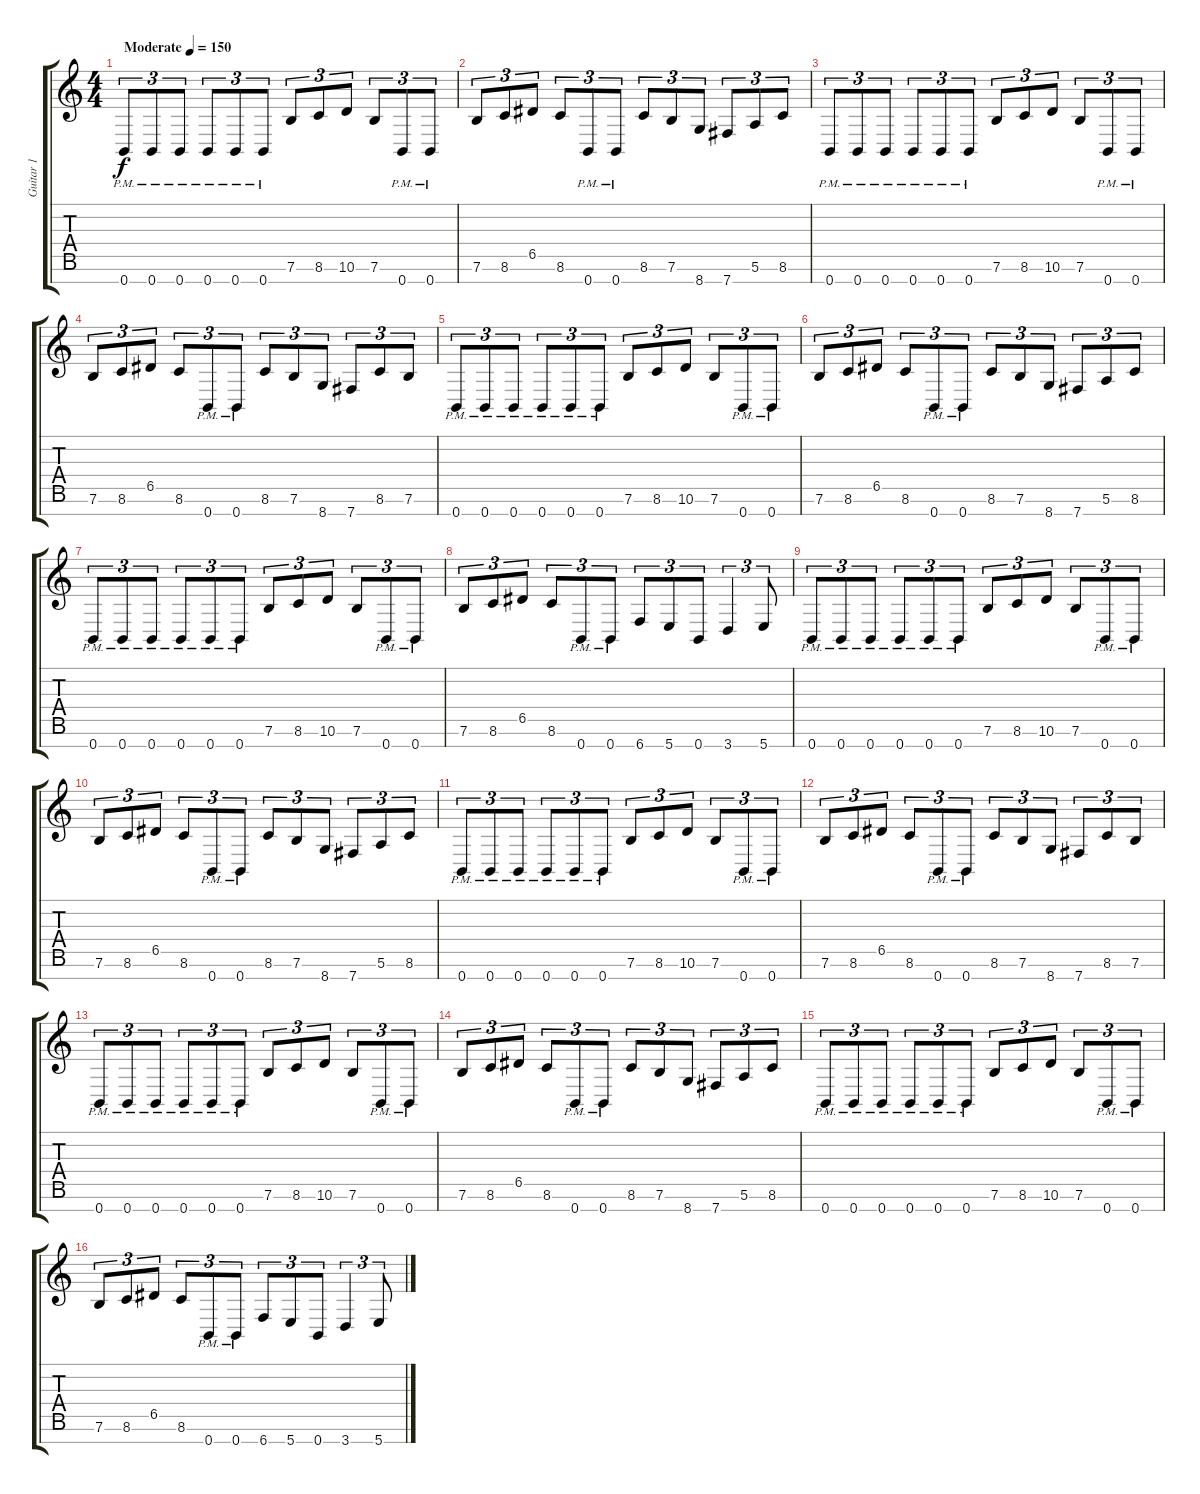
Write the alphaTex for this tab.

\track ("Guitar 1" "Guitar 1") {instrument distortionguitar}
\staff {score tabs}
\tuning (E4 B3 G3 D3 A2 E2 B1) {hide}
\ts (4 4)
\tempo (150 "Moderate")
\clef g2
\ks c
0.7{pm}.8{tu (3 2) dy f instrument distortionguitar} 0.7{pm}.8{tu (3 2)} 0.7{pm}.8{tu (3 2)} 0.7{pm}.8{tu (3 2)} 0.7{pm}.8{tu (3 2)} 0.7{pm}.8{tu (3 2)} 7.6.8{tu (3 2)} 8.6.8{tu (3 2)} 10.6.8{tu (3 2)} 7.6.8{tu (3 2)} 0.7{pm}.8{tu (3 2)} 0.7{pm}.8{tu (3 2)} |
7.6.8{tu (3 2)} 8.6.8{tu (3 2)} 6.5.8{tu (3 2)} 8.6.8{tu (3 2)} 0.7{pm}.8{tu (3 2)} 0.7{pm}.8{tu (3 2)} 8.6.8{tu (3 2)} 7.6.8{tu (3 2)} 8.7.8{tu (3 2)} 7.7.8{tu (3 2)} 5.6.8{tu (3 2)} 8.6.8{tu (3 2)} |
0.7{pm}.8{tu (3 2)} 0.7{pm}.8{tu (3 2)} 0.7{pm}.8{tu (3 2)} 0.7{pm}.8{tu (3 2)} 0.7{pm}.8{tu (3 2)} 0.7{pm}.8{tu (3 2)} 7.6.8{tu (3 2)} 8.6.8{tu (3 2)} 10.6.8{tu (3 2)} 7.6.8{tu (3 2)} 0.7{pm}.8{tu (3 2)} 0.7{pm}.8{tu (3 2)} |
7.6.8{tu (3 2)} 8.6.8{tu (3 2)} 6.5.8{tu (3 2)} 8.6.8{tu (3 2)} 0.7{pm}.8{tu (3 2)} 0.7{pm}.8{tu (3 2)} 8.6.8{tu (3 2)} 7.6.8{tu (3 2)} 8.7.8{tu (3 2)} 7.7.8{tu (3 2)} 8.6.8{tu (3 2)} 7.6.8{tu (3 2)} |
0.7{pm}.8{tu (3 2)} 0.7{pm}.8{tu (3 2)} 0.7{pm}.8{tu (3 2)} 0.7{pm}.8{tu (3 2)} 0.7{pm}.8{tu (3 2)} 0.7{pm}.8{tu (3 2)} 7.6.8{tu (3 2)} 8.6.8{tu (3 2)} 10.6.8{tu (3 2)} 7.6.8{tu (3 2)} 0.7{pm}.8{tu (3 2)} 0.7{pm}.8{tu (3 2)} |
7.6.8{tu (3 2)} 8.6.8{tu (3 2)} 6.5.8{tu (3 2)} 8.6.8{tu (3 2)} 0.7{pm}.8{tu (3 2)} 0.7{pm}.8{tu (3 2)} 8.6.8{tu (3 2)} 7.6.8{tu (3 2)} 8.7.8{tu (3 2)} 7.7.8{tu (3 2)} 5.6.8{tu (3 2)} 8.6.8{tu (3 2)} |
0.7{pm}.8{tu (3 2)} 0.7{pm}.8{tu (3 2)} 0.7{pm}.8{tu (3 2)} 0.7{pm}.8{tu (3 2)} 0.7{pm}.8{tu (3 2)} 0.7{pm}.8{tu (3 2)} 7.6.8{tu (3 2)} 8.6.8{tu (3 2)} 10.6.8{tu (3 2)} 7.6.8{tu (3 2)} 0.7{pm}.8{tu (3 2)} 0.7{pm}.8{tu (3 2)} |
7.6.8{tu (3 2)} 8.6.8{tu (3 2)} 6.5.8{tu (3 2)} 8.6.8{tu (3 2)} 0.7{pm}.8{tu (3 2)} 0.7{pm}.8{tu (3 2)} 6.7.8{tu (3 2)} 5.7.8{tu (3 2)} 0.7.8{tu (3 2)} 3.7.4{tu (3 2)} 5.7.8{tu (3 2)} |
0.7{pm}.8{tu (3 2)} 0.7{pm}.8{tu (3 2)} 0.7{pm}.8{tu (3 2)} 0.7{pm}.8{tu (3 2)} 0.7{pm}.8{tu (3 2)} 0.7{pm}.8{tu (3 2)} 7.6.8{tu (3 2)} 8.6.8{tu (3 2)} 10.6.8{tu (3 2)} 7.6.8{tu (3 2)} 0.7{pm}.8{tu (3 2)} 0.7{pm}.8{tu (3 2)} |
7.6.8{tu (3 2)} 8.6.8{tu (3 2)} 6.5.8{tu (3 2)} 8.6.8{tu (3 2)} 0.7{pm}.8{tu (3 2)} 0.7{pm}.8{tu (3 2)} 8.6.8{tu (3 2)} 7.6.8{tu (3 2)} 8.7.8{tu (3 2)} 7.7.8{tu (3 2)} 5.6.8{tu (3 2)} 8.6.8{tu (3 2)} |
0.7{pm}.8{tu (3 2)} 0.7{pm}.8{tu (3 2)} 0.7{pm}.8{tu (3 2)} 0.7{pm}.8{tu (3 2)} 0.7{pm}.8{tu (3 2)} 0.7{pm}.8{tu (3 2)} 7.6.8{tu (3 2)} 8.6.8{tu (3 2)} 10.6.8{tu (3 2)} 7.6.8{tu (3 2)} 0.7{pm}.8{tu (3 2)} 0.7{pm}.8{tu (3 2)} |
7.6.8{tu (3 2)} 8.6.8{tu (3 2)} 6.5.8{tu (3 2)} 8.6.8{tu (3 2)} 0.7{pm}.8{tu (3 2)} 0.7{pm}.8{tu (3 2)} 8.6.8{tu (3 2)} 7.6.8{tu (3 2)} 8.7.8{tu (3 2)} 7.7.8{tu (3 2)} 8.6.8{tu (3 2)} 7.6.8{tu (3 2)} |
0.7{pm}.8{tu (3 2)} 0.7{pm}.8{tu (3 2)} 0.7{pm}.8{tu (3 2)} 0.7{pm}.8{tu (3 2)} 0.7{pm}.8{tu (3 2)} 0.7{pm}.8{tu (3 2)} 7.6.8{tu (3 2)} 8.6.8{tu (3 2)} 10.6.8{tu (3 2)} 7.6.8{tu (3 2)} 0.7{pm}.8{tu (3 2)} 0.7{pm}.8{tu (3 2)} |
7.6.8{tu (3 2)} 8.6.8{tu (3 2)} 6.5.8{tu (3 2)} 8.6.8{tu (3 2)} 0.7{pm}.8{tu (3 2)} 0.7{pm}.8{tu (3 2)} 8.6.8{tu (3 2)} 7.6.8{tu (3 2)} 8.7.8{tu (3 2)} 7.7.8{tu (3 2)} 5.6.8{tu (3 2)} 8.6.8{tu (3 2)} |
0.7{pm}.8{tu (3 2)} 0.7{pm}.8{tu (3 2)} 0.7{pm}.8{tu (3 2)} 0.7{pm}.8{tu (3 2)} 0.7{pm}.8{tu (3 2)} 0.7{pm}.8{tu (3 2)} 7.6.8{tu (3 2)} 8.6.8{tu (3 2)} 10.6.8{tu (3 2)} 7.6.8{tu (3 2)} 0.7{pm}.8{tu (3 2)} 0.7{pm}.8{tu (3 2)} |
7.6.8{tu (3 2)} 8.6.8{tu (3 2)} 6.5.8{tu (3 2)} 8.6.8{tu (3 2)} 0.7{pm}.8{tu (3 2)} 0.7{pm}.8{tu (3 2)} 6.7.8{tu (3 2)} 5.7.8{tu (3 2)} 0.7.8{tu (3 2)} 3.7.4{tu (3 2)} 5.7.8{tu (3 2)}
